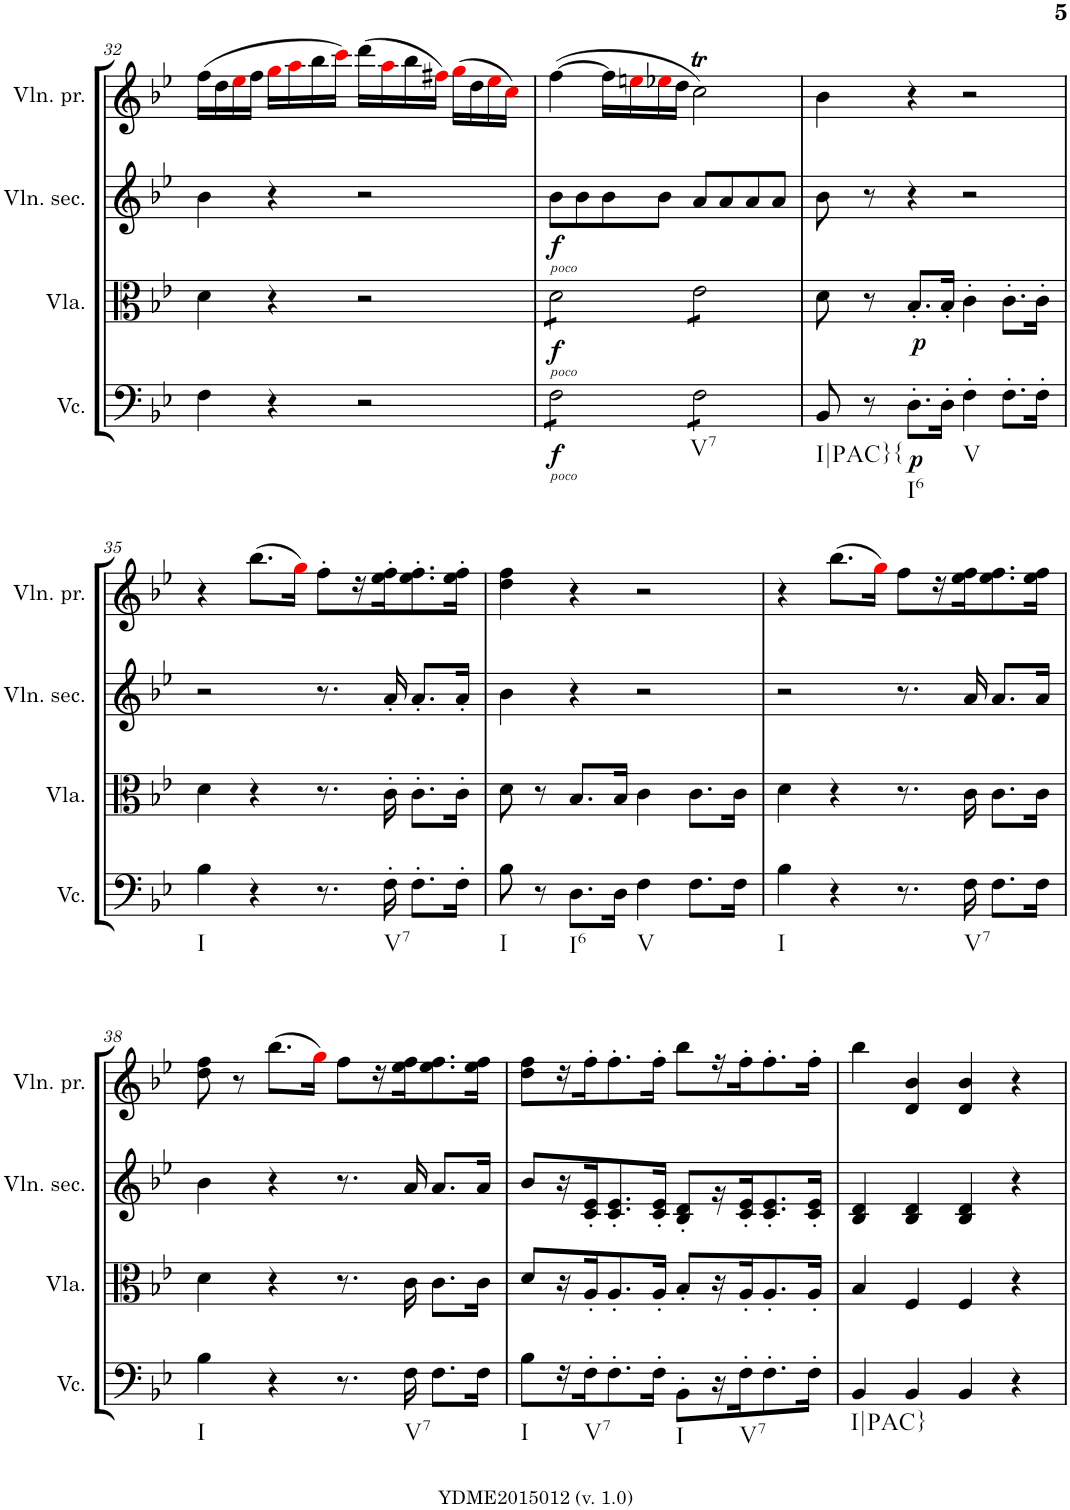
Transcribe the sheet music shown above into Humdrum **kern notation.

**kern	**dynam	**kern	**dynam	**kern	**dynam	**kern
*part4	*part4	*part3	*part3	*part2	*part2	*part1
*staff4	*staff4	*staff3	*staff3	*staff2	*staff2	*staff1
*I"Violoncelle	*	*I"Viola	*	*I"Violino secondo	*	*I"Violino primo
*I'Vc.	*	*I'Vla.	*	*I'Vln. sec.	*	*I'Vln. pr.
!!LO:PB:g=z
*clefF4	*	*clefC3	*	*clefG2	*	*clefG2
*k[b-e-]	*	*k[b-e-]	*	*k[b-e-]	*	*k[b-e-]
*B-:	*	*B-:	*	*B-:	*	*B-:
*M2/2	*	*M2/2	*	*M2/2	*	*M2/2
*met(c|)	*	*met(c|)	*	*met(c|)	*	*met(c|)
=32	=32	=32	=32	=32	=32	=32
4F\	.	4d\	.	4b-\	.	(>16ff\LL
.	.	.	.	.	.	16dd\
.	.	.	.	.	.	16ee-i\
.	.	.	.	.	.	16ff\JJ
4r	.	4r	.	4r	.	16ggi\LL
.	.	.	.	.	.	16aai\
.	.	.	.	.	.	16bb-\
.	.	.	.	.	.	16ccci\JJ)
2r	.	2r	.	2r	.	(>16ddd\LL
.	.	.	.	.	.	16aai\
.	.	.	.	.	.	16bb-\
.	.	.	.	.	.	16ff#Xi\JJ)
.	.	.	.	.	.	(>16ggi\LL
.	.	.	.	.	.	16dd\
.	.	.	.	.	.	16ee-i\
.	.	.	.	.	.	16cci\JJ)
=33	=33	=33	=33	=33	=33	=33
!	!	!	!	!LO:TX:b:i:t=poco	!	!
!	!	!LO:TX:b:i:t=poco	!	!	!	!
!LO:TX:b:i:t=poco	!	!	!	!	!	!
!	!LO:DY:b	!	!LO:DY:b	!	!LO:DY:b	!
*tremolo	*	*	*	*	*	*
*	*	*tremolo	*	*	*	*
8F\L	f	8d\L	f	8b-\L	f	(>[4ff\
8F\	.	8d\	.	8b-\	.	.
8F\	.	8d\	.	8b-\	.	16ff\LL]
.	.	.	.	.	.	16eeni\
8F\J	.	8d\J	.	8b-\J	.	16ee-Xi\
.	.	.	.	.	.	16dd\JJ
!LO:TX:b:t=V7	!	!	!	!	!	!
8F\L	.	8e-\L	.	8a/L	.	2ccT\)
8F\	.	8e-\	.	8a/	.	.
8F\	.	8e-\	.	8a/	.	.
8F\J	.	8e-\J	.	8a/J	.	.
*	*	*Xtremolo	*	*	*	*
*Xtremolo	*	*	*	*	*	*
=34	=34	=34	=34	=34	=34	=34
!LO:TX:b:t=I|PAC}{	!	!	!	!	!	!
8BB-/	.	8d\	.	8b-\	.	4b-\
8r	.	8r	.	8r	.	.
!LO:TX:b:t=I6	!	!	!	!	!	!
!	!LO:DY:b	!	!LO:DY:b	!	!	!
8.D'\L	p	8.B-'/L	p	4r	.	4r
16D'\Jk	.	16B-'/Jk	.	.	.	.
!LO:TX:b:t=V	!	!	!	!	!	!
4F'\	.	4c'\	.	2r	.	2r
8.F'\L	.	8.c'\L	.	.	.	.
16F'\Jk	.	16c'\Jk	.	.	.	.
!!LO:LB:g=z
=35	=35	=35	=35	=35	=35	=35
!LO:TX:b:t=I	!	!	!	!	!	!
4B-\	.	4d\	.	2r	.	4r
4r	.	4r	.	.	.	(>8.bb-\L
.	.	.	.	.	.	16ggi\Jk)
8.r	.	8.r	.	8.r	.	8ff'\L
.	.	.	.	.	.	16r
!LO:TX:b:t=V7	!	!	!	!	!	!
16F'\	.	16c'\	.	16a'/	.	16ee-\' 16ff\'J
8.F'\L	.	8.c'\L	.	8.a'/L	.	8.ee-\' 8.ff\'
16F'\Jk	.	16c'\Jk	.	16a'/Jk	.	16ee-\' 16ff\'Jk
=36	=36	=36	=36	=36	=36	=36
!LO:TX:b:t=I	!	!	!	!	!	!
8B-\	.	8d\	.	4b-\	.	4dd\ 4ff\
8r	.	8r	.	.	.	.
!LO:TX:b:t=I6	!	!	!	!	!	!
8.D\L	.	8.B-/L	.	4r	.	4r
16D\Jk	.	16B-/Jk	.	.	.	.
!LO:TX:b:t=V	!	!	!	!	!	!
4F\	.	4c\	.	2r	.	2r
8.F\L	.	8.c\L	.	.	.	.
16F\Jk	.	16c\Jk	.	.	.	.
=37	=37	=37	=37	=37	=37	=37
!LO:TX:b:t=I	!	!	!	!	!	!
4B-\	.	4d\	.	2r	.	4r
4r	.	4r	.	.	.	(>8.bb-\L
.	.	.	.	.	.	16ggi\Jk)
8.r	.	8.r	.	8.r	.	8ff\L
.	.	.	.	.	.	16r
!LO:TX:b:t=V7	!	!	!	!	!	!
16F\	.	16c\	.	16a/	.	16ee-\ 16ff\J
8.F\L	.	8.c\L	.	8.a/L	.	8.ee-\ 8.ff\
16F\Jk	.	16c\Jk	.	16a/Jk	.	16ee-\ 16ff\Jk
!!LO:LB:g=z
=38	=38	=38	=38	=38	=38	=38
!LO:TX:b:t=I	!	!	!	!	!	!
4B-\	.	4d\	.	4b-\	.	8dd\ 8ff\
.	.	.	.	.	.	8r
4r	.	4r	.	4r	.	(>8.bb-\L
.	.	.	.	.	.	16ggi\Jk)
8.r	.	8.r	.	8.r	.	8ff\L
.	.	.	.	.	.	16r
!LO:TX:b:t=V7	!	!	!	!	!	!
16F\	.	16c\	.	16a/	.	16ee-\ 16ff\J
8.F\L	.	8.c\L	.	8.a/L	.	8.ee-\ 8.ff\
16F\Jk	.	16c\Jk	.	16a/Jk	.	16ee-\ 16ff\Jk
=39	=39	=39	=39	=39	=39	=39
!LO:TX:b:t=I	!	!	!	!	!	!
8B-\L	.	8d/L	.	8b-/L	.	8dd\ 8ff\L
16r	.	16r	.	16r	.	16r
!LO:TX:b:t=V7	!	!	!	!	!	!
16F'\J	.	16A'/J	.	16c/' 16e-/'J	.	16ff'\J
8.F'\	.	8.A'/	.	8.c/' 8.e-/'	.	8.ff'\
16F'\Jk	.	16A'/Jk	.	16c/' 16e-/'Jk	.	16ff'\Jk
!LO:TX:b:t=I	!	!	!	!	!	!
8BB-'\L	.	8B-'/L	.	8B-/' 8d/'L	.	8bb-\L
16r	.	16r	.	16r	.	16r
!LO:TX:b:t=V7	!	!	!	!	!	!
16F'\J	.	16A'/J	.	16c/' 16e-/'J	.	16ff'\J
8.F'\	.	8.A'/	.	8.c/' 8.e-/'	.	8.ff'\
16F'\Jk	.	16A'/Jk	.	16c/' 16e-/'Jk	.	16ff'\Jk
=40	=40	=40	=40	=40	=40	=40
!LO:TX:b:t=I|PAC}	!	!	!	!	!	!
4BB-/	.	4B-/	.	4B-/ 4d/	.	4bb-\
4BB-/	.	4F/	.	4B-/ 4d/	.	4d/ 4b-/
4BB-/	.	4F/	.	4B-/ 4d/	.	4d/ 4b-/
4r	.	4r	.	4r	.	4r
=	=	=	=	=	=	=
*-	*-	*-	*-	*-	*-	*-
